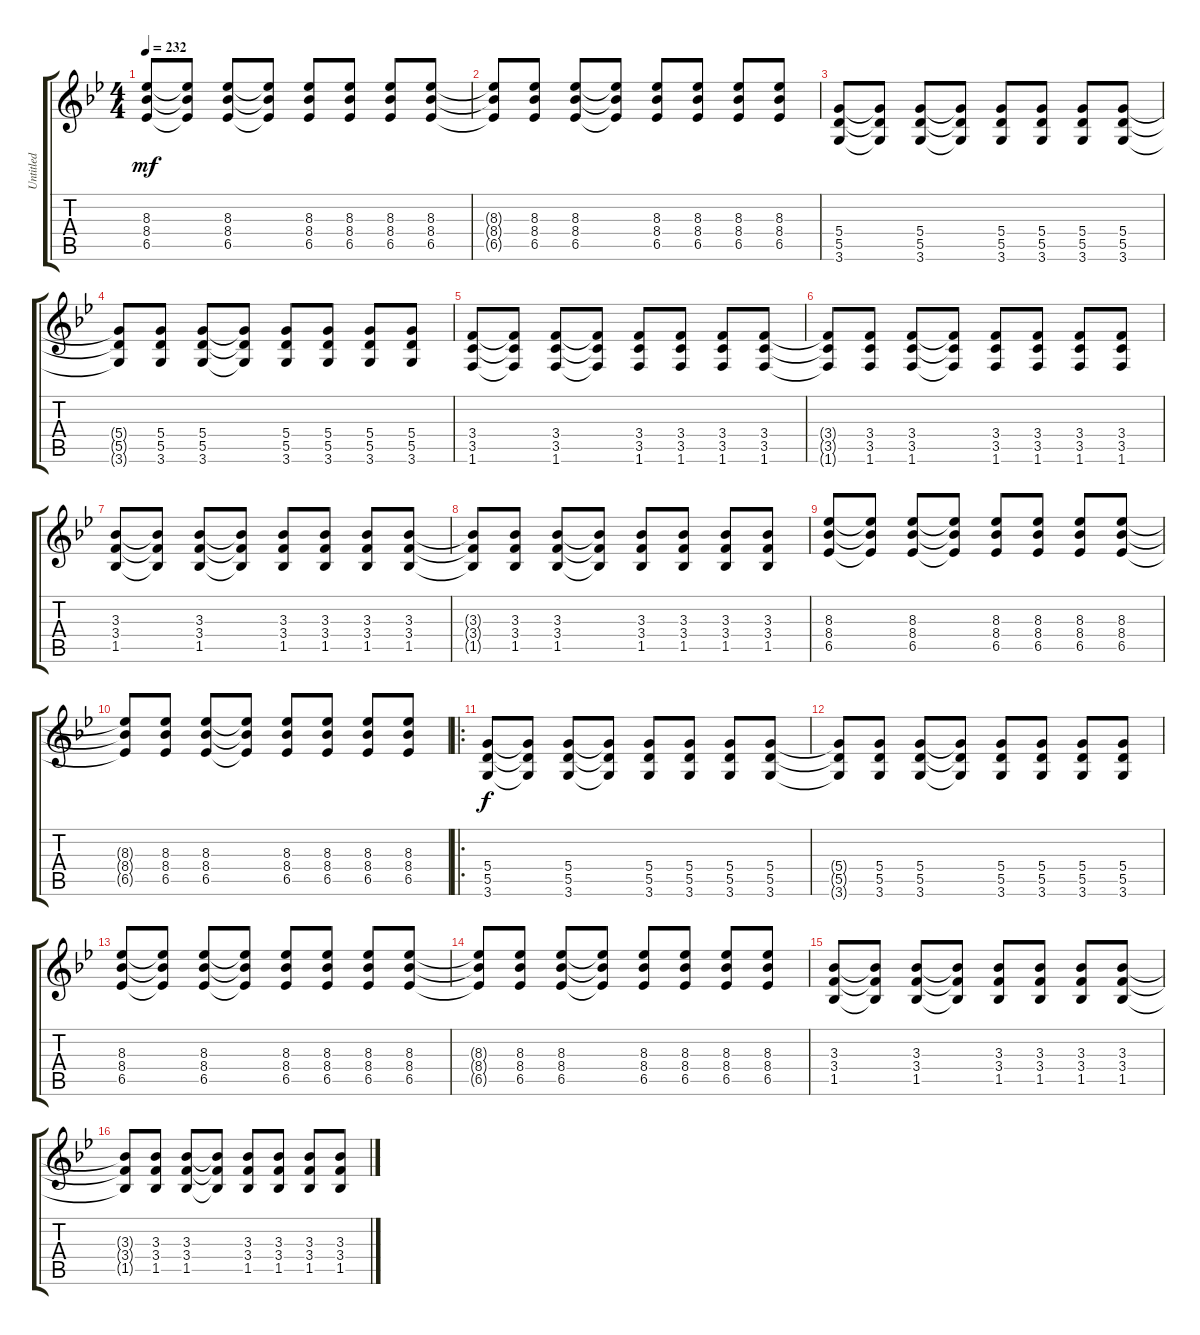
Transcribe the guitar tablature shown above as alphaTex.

\track ("Untitled" "Untitled") {mute instrument acousticguitarsteel}
\staff {score tabs}
\tuning (E4 B3 G3 D3 A2 E2) {hide}
\ts (4 4)
\tempo 232
\clef g2
\ks bb
(8.3 8.4 6.5).8{dy mf} (8.3{t} 8.4{t} 6.5{t}).8 (8.3 8.4 6.5).8 (8.3{t} 8.4{t} 6.5{t}).8 (8.3 8.4 6.5).8 (8.3 8.4 6.5).8 (8.3 8.4 6.5).8 (8.3 8.4 6.5).8 |
(8.3{t} 8.4{t} 6.5{t}).8 (8.3 8.4 6.5).8 (8.3 8.4 6.5).8 (8.3{t} 8.4{t} 6.5{t}).8 (8.3 8.4 6.5).8 (8.3 8.4 6.5).8 (8.3 8.4 6.5).8 (8.3 8.4 6.5).8 |
(5.4 5.5 3.6).8 (5.4{t} 5.5{t} 3.6{t}).8 (5.4 5.5 3.6).8 (5.4{t} 5.5{t} 3.6{t}).8 (5.4 5.5 3.6).8 (5.4 5.5 3.6).8 (5.4 5.5 3.6).8 (5.4 5.5 3.6).8 |
(5.4{t} 5.5{t} 3.6{t}).8 (5.4 5.5 3.6).8 (5.4 5.5 3.6).8 (5.4{t} 5.5{t} 3.6{t}).8 (5.4 5.5 3.6).8 (5.4 5.5 3.6).8 (5.4 5.5 3.6).8 (5.4 5.5 3.6).8 |
(3.4 3.5 1.6).8 (3.4{t} 3.5{t} 1.6{t}).8 (3.4 3.5 1.6).8 (3.4{t} 3.5{t} 1.6{t}).8 (3.4 3.5 1.6).8 (3.4 3.5 1.6).8 (3.4 3.5 1.6).8 (3.4 3.5 1.6).8 |
(3.4{t} 3.5{t} 1.6{t}).8 (3.4 3.5 1.6).8 (3.4 3.5 1.6).8 (3.4{t} 3.5{t} 1.6{t}).8 (3.4 3.5 1.6).8 (3.4 3.5 1.6).8 (3.4 3.5 1.6).8 (3.4 3.5 1.6).8 |
(3.3 3.4 1.5).8 (3.3{t} 3.4{t} 1.5{t}).8 (3.3 3.4 1.5).8 (3.3{t} 3.4{t} 1.5{t}).8 (3.3 3.4 1.5).8 (3.3 3.4 1.5).8 (3.3 3.4 1.5).8 (3.3 3.4 1.5).8 |
(3.3{t} 3.4{t} 1.5{t}).8 (3.3 3.4 1.5).8 (3.3 3.4 1.5).8 (3.3{t} 3.4{t} 1.5{t}).8 (3.3 3.4 1.5).8 (3.3 3.4 1.5).8 (3.3 3.4 1.5).8 (3.3 3.4 1.5).8 |
(8.3 8.4 6.5).8 (8.3{t} 8.4{t} 6.5{t}).8 (8.3 8.4 6.5).8 (8.3{t} 8.4{t} 6.5{t}).8 (8.3 8.4 6.5).8 (8.3 8.4 6.5).8 (8.3 8.4 6.5).8 (8.3 8.4 6.5).8 |
(8.3{t} 8.4{t} 6.5{t}).8 (8.3 8.4 6.5).8 (8.3 8.4 6.5).8 (8.3{t} 8.4{t} 6.5{t}).8 (8.3 8.4 6.5).8 (8.3 8.4 6.5).8 (8.3 8.4 6.5).8 (8.3 8.4 6.5).8 |
\ro
(5.4 5.5 3.6).8{dy f} (5.4{t} 5.5{t} 3.6{t}).8 (5.4 5.5 3.6).8 (5.4{t} 5.5{t} 3.6{t}).8 (5.4 5.5 3.6).8 (5.4 5.5 3.6).8 (5.4 5.5 3.6).8 (5.4 5.5 3.6).8 |
(5.4{t} 5.5{t} 3.6{t}).8 (5.4 5.5 3.6).8 (5.4 5.5 3.6).8 (5.4{t} 5.5{t} 3.6{t}).8 (5.4 5.5 3.6).8 (5.4 5.5 3.6).8 (5.4 5.5 3.6).8 (5.4 5.5 3.6).8 |
(8.3 8.4 6.5).8 (8.3{t} 8.4{t} 6.5{t}).8 (8.3 8.4 6.5).8 (8.3{t} 8.4{t} 6.5{t}).8 (8.3 8.4 6.5).8 (8.3 8.4 6.5).8 (8.3 8.4 6.5).8 (8.3 8.4 6.5).8 |
(8.3{t} 8.4{t} 6.5{t}).8 (8.3 8.4 6.5).8 (8.3 8.4 6.5).8 (8.3{t} 8.4{t} 6.5{t}).8 (8.3 8.4 6.5).8 (8.3 8.4 6.5).8 (8.3 8.4 6.5).8 (8.3 8.4 6.5).8 |
(3.3 3.4 1.5).8 (3.3{t} 3.4{t} 1.5{t}).8 (3.3 3.4 1.5).8 (3.3{t} 3.4{t} 1.5{t}).8 (3.3 3.4 1.5).8 (3.3 3.4 1.5).8 (3.3 3.4 1.5).8 (3.3 3.4 1.5).8 |
(3.3{t} 3.4{t} 1.5{t}).8 (3.3 3.4 1.5).8 (3.3 3.4 1.5).8 (3.3{t} 3.4{t} 1.5{t}).8 (3.3 3.4 1.5).8 (3.3 3.4 1.5).8 (3.3 3.4 1.5).8 (3.3 3.4 1.5).8
